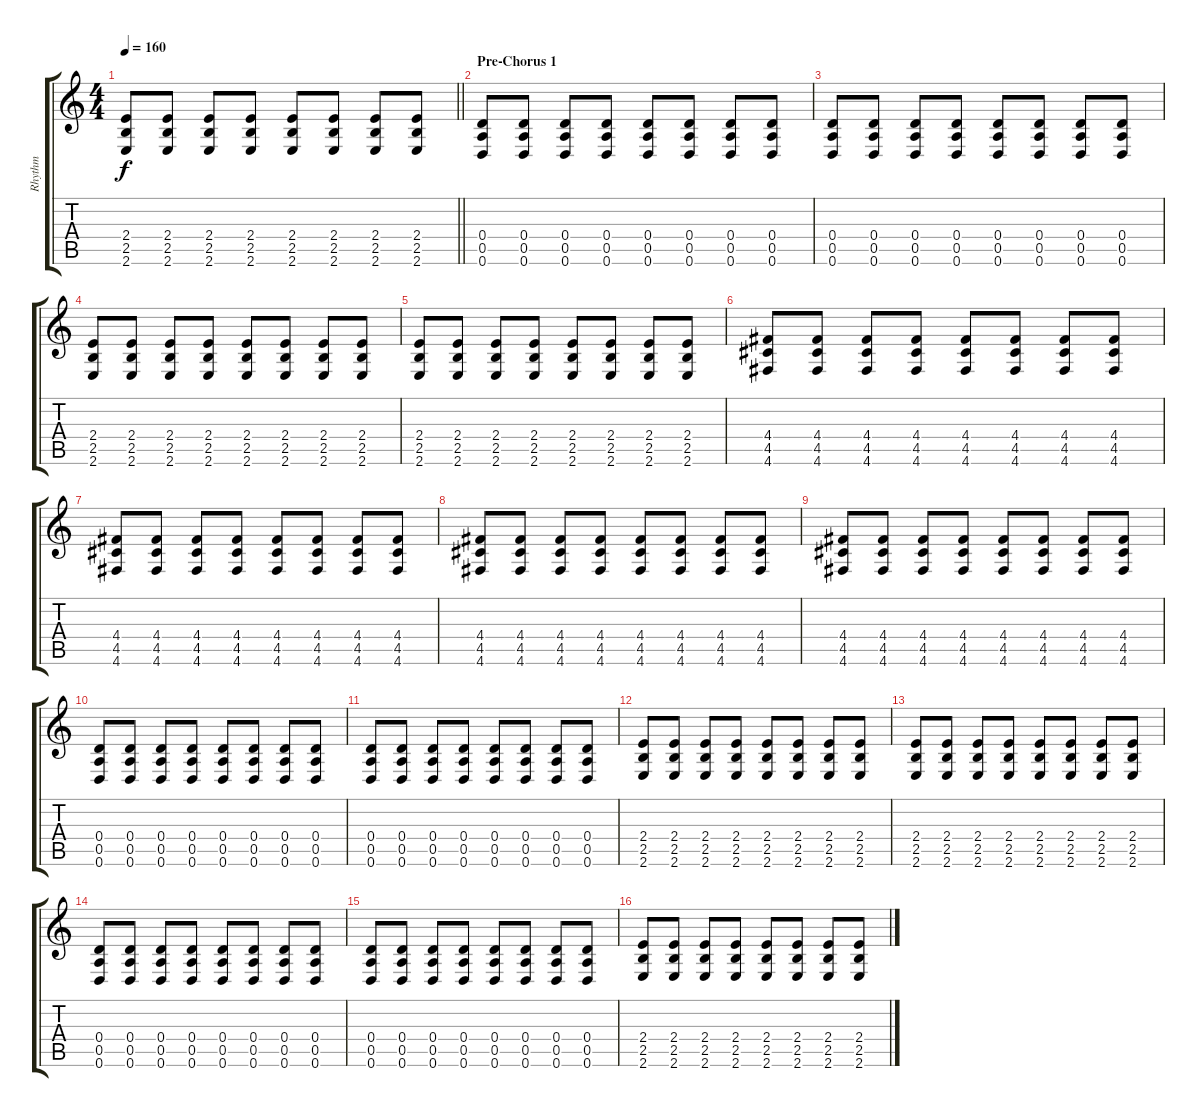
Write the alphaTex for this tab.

\track ("Rhythm" "Rhythm") {instrument distortionguitar}
\staff {score tabs}
\tuning (E4 B3 G3 D3 A2 D2) {hide}
\ts (4 4)
\tempo 160
\clef g2
\barLineRight lightlight
\ks c
(2.4 2.5 2.6).8{dy f} (2.4 2.5 2.6).8 (2.4 2.5 2.6).8 (2.4 2.5 2.6).8 (2.4 2.5 2.6).8 (2.4 2.5 2.6).8 (2.4 2.5 2.6).8 (2.4 2.5 2.6).8 |
\section ("" "Pre-Chorus 1")
(0.4 0.5 0.6).8 (0.4 0.5 0.6).8 (0.4 0.5 0.6).8 (0.4 0.5 0.6).8 (0.4 0.5 0.6).8 (0.4 0.5 0.6).8 (0.4 0.5 0.6).8 (0.4 0.5 0.6).8 |
(0.4 0.5 0.6).8 (0.4 0.5 0.6).8 (0.4 0.5 0.6).8 (0.4 0.5 0.6).8 (0.4 0.5 0.6).8 (0.4 0.5 0.6).8 (0.4 0.5 0.6).8 (0.4 0.5 0.6).8 |
(2.4 2.5 2.6).8 (2.4 2.5 2.6).8 (2.4 2.5 2.6).8 (2.4 2.5 2.6).8 (2.4 2.5 2.6).8 (2.4 2.5 2.6).8 (2.4 2.5 2.6).8 (2.4 2.5 2.6).8 |
(2.4 2.5 2.6).8 (2.4 2.5 2.6).8 (2.4 2.5 2.6).8 (2.4 2.5 2.6).8 (2.4 2.5 2.6).8 (2.4 2.5 2.6).8 (2.4 2.5 2.6).8 (2.4 2.5 2.6).8 |
(4.4 4.5 4.6).8 (4.4 4.5 4.6).8 (4.4 4.5 4.6).8 (4.4 4.5 4.6).8 (4.4 4.5 4.6).8 (4.4 4.5 4.6).8 (4.4 4.5 4.6).8 (4.4 4.5 4.6).8 |
(4.4 4.5 4.6).8 (4.4 4.5 4.6).8 (4.4 4.5 4.6).8 (4.4 4.5 4.6).8 (4.4 4.5 4.6).8 (4.4 4.5 4.6).8 (4.4 4.5 4.6).8 (4.4 4.5 4.6).8 |
(4.4 4.5 4.6).8 (4.4 4.5 4.6).8 (4.4 4.5 4.6).8 (4.4 4.5 4.6).8 (4.4 4.5 4.6).8 (4.4 4.5 4.6).8 (4.4 4.5 4.6).8 (4.4 4.5 4.6).8 |
(4.4 4.5 4.6).8 (4.4 4.5 4.6).8 (4.4 4.5 4.6).8 (4.4 4.5 4.6).8 (4.4 4.5 4.6).8 (4.4 4.5 4.6).8 (4.4 4.5 4.6).8 (4.4 4.5 4.6).8 |
(0.4 0.5 0.6).8 (0.4 0.5 0.6).8 (0.4 0.5 0.6).8 (0.4 0.5 0.6).8 (0.4 0.5 0.6).8 (0.4 0.5 0.6).8 (0.4 0.5 0.6).8 (0.4 0.5 0.6).8 |
(0.4 0.5 0.6).8 (0.4 0.5 0.6).8 (0.4 0.5 0.6).8 (0.4 0.5 0.6).8 (0.4 0.5 0.6).8 (0.4 0.5 0.6).8 (0.4 0.5 0.6).8 (0.4 0.5 0.6).8 |
(2.4 2.5 2.6).8 (2.4 2.5 2.6).8 (2.4 2.5 2.6).8 (2.4 2.5 2.6).8 (2.4 2.5 2.6).8 (2.4 2.5 2.6).8 (2.4 2.5 2.6).8 (2.4 2.5 2.6).8 |
(2.4 2.5 2.6).8 (2.4 2.5 2.6).8 (2.4 2.5 2.6).8 (2.4 2.5 2.6).8 (2.4 2.5 2.6).8 (2.4 2.5 2.6).8 (2.4 2.5 2.6).8 (2.4 2.5 2.6).8 |
(0.4 0.5 0.6).8 (0.4 0.5 0.6).8 (0.4 0.5 0.6).8 (0.4 0.5 0.6).8 (0.4 0.5 0.6).8 (0.4 0.5 0.6).8 (0.4 0.5 0.6).8 (0.4 0.5 0.6).8 |
(0.4 0.5 0.6).8 (0.4 0.5 0.6).8 (0.4 0.5 0.6).8 (0.4 0.5 0.6).8 (0.4 0.5 0.6).8 (0.4 0.5 0.6).8 (0.4 0.5 0.6).8 (0.4 0.5 0.6).8 |
(2.4 2.5 2.6).8 (2.4 2.5 2.6).8 (2.4 2.5 2.6).8 (2.4 2.5 2.6).8 (2.4 2.5 2.6).8 (2.4 2.5 2.6).8 (2.4 2.5 2.6).8 (2.4 2.5 2.6).8
